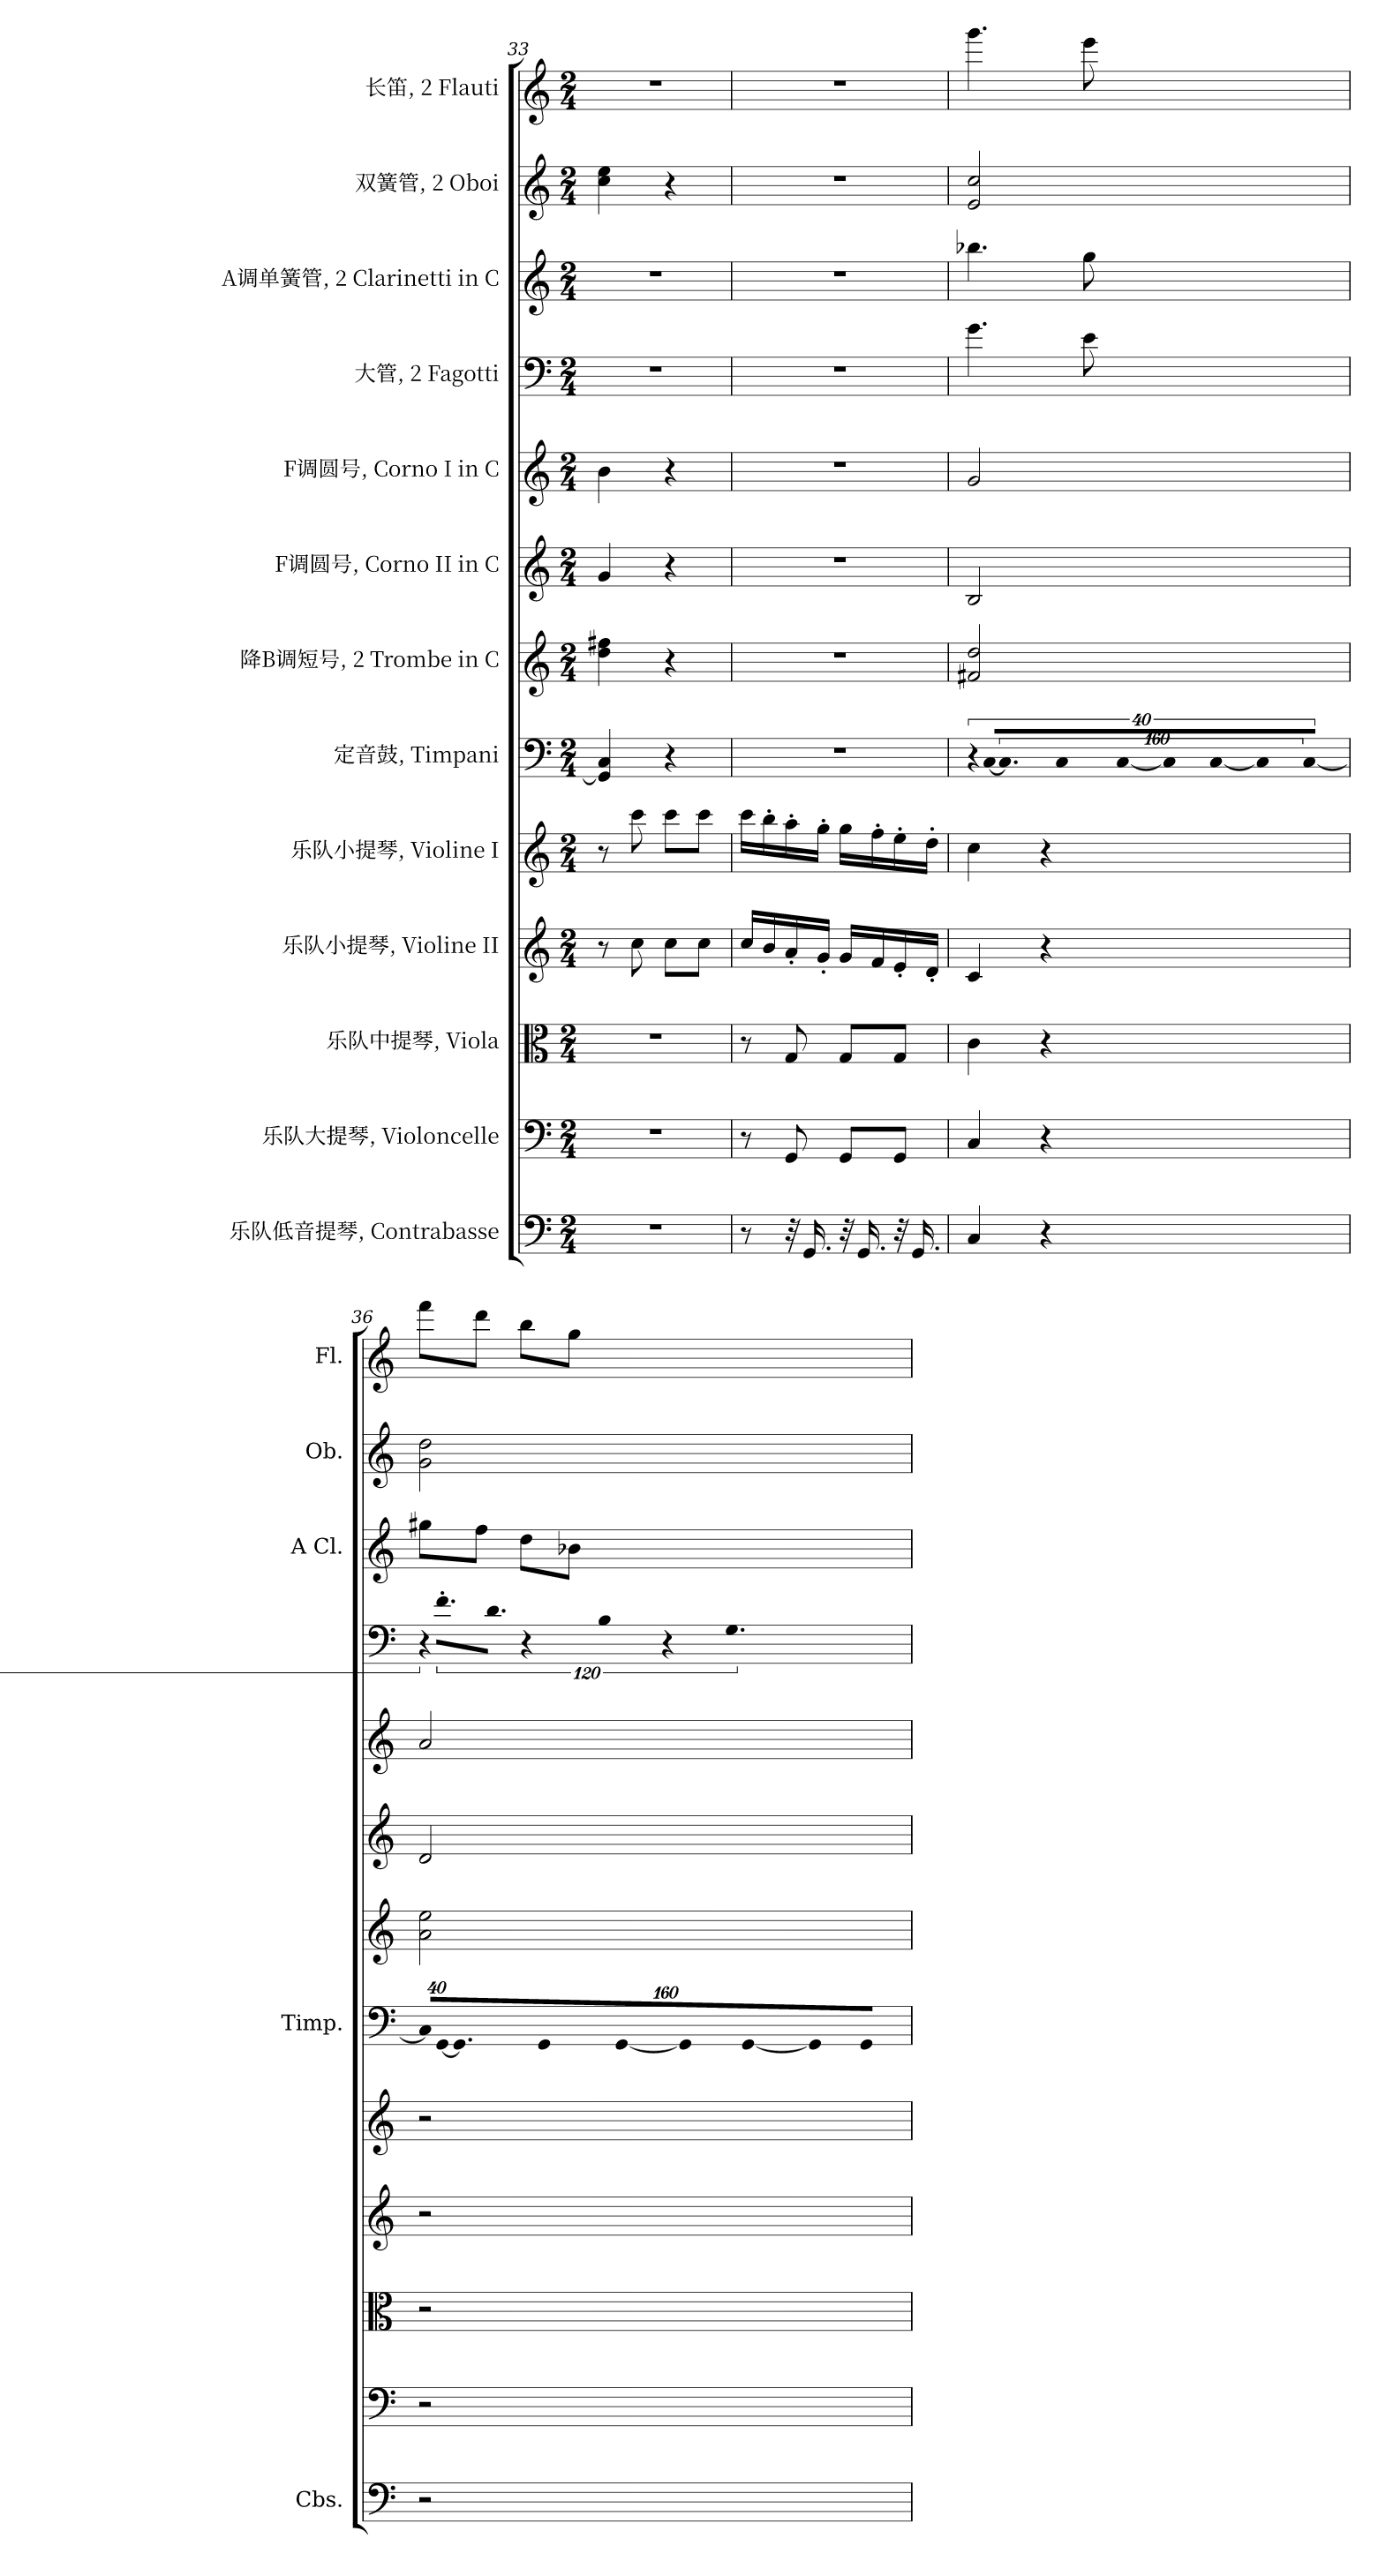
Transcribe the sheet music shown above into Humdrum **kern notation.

**kern	**kern	**kern	**kern	**kern	**kern	**kern	**kern	**kern	**kern	**kern	**kern	**kern
*part13	*part12	*part11	*part10	*part9	*part8	*part7	*part6	*part5	*part4	*part3	*part2	*part1
*staff13	*staff12	*staff11	*staff10	*staff9	*staff8	*staff7	*staff6	*staff5	*staff4	*staff3	*staff2	*staff1
*I"乐队低音提琴, Contrabasse	*I"乐队大提琴, Violoncelle	*I"乐队中提琴, Viola	*I"乐队小提琴, Violine II	*I"乐队小提琴, Violine I	*I"定音鼓, Timpani	*I"降B调短号, 2 Trombe in C	*I"F调圆号, Corno II in C	*I"F调圆号, Corno I in C	*I"大管, 2 Fagotti	*I"A调单簧管, 2 Clarinetti in C	*I"双簧管, 2 Oboi	*I"长笛, 2 Flauti
*I'Cbs.	*	*	*	*	*I'Timp.	*	*	*	*	*I'A Cl.	*I'Ob.	*I'Fl.
*clefF4	*clefF4	*clefC3	*clefG2	*clefG2	*clefF4	*clefG2	*clefG2	*clefG2	*clefF4	*clefG2	*clefG2	*clefG2
*ITrd7c12	*	*	*	*	*	*ITrd1c2	*ITrd4c7	*ITrd4c7	*	*ITrd2c3	*	*
*k[]	*k[]	*k[]	*k[]	*k[]	*k[]	*k[b-e-]	*k[b-]	*k[b-]	*k[]	*k[f#c#g#]	*k[]	*k[]
*M2/4	*M2/4	*M2/4	*M2/4	*M2/4	*M2/4	*M2/4	*M2/4	*M2/4	*M2/4	*M2/4	*M2/4	*M2/4
*MM145	*MM145	*MM145	*MM145	*MM145	*MM145	*MM145	*MM145	*MM145	*MM145	*MM145	*MM145	*MM145
=33	=33	=33	=33	=33	=33	=33	=33	=33	=33	=33	=33	=33
2r	2r	2r	8r	8r	4GG/] 4C/	4cc\ 4een\	4c/	4e\	2r	2r	4cc\ 4ee\	2r
.	.	.	8cc\	8ccc\	.	.	.	.	.	.	.	.
.	.	.	8cc\L	8ccc\L	4r	4r	4r	4r	.	.	4r	.
.	.	.	8cc\J	8ccc\J	.	.	.	.	.	.	.	.
=34	=34	=34	=34	=34	=34	=34	=34	=34	=34	=34	=34	=34
*	*	*	*	*	*	*	*	*	*	*	*	*MM145
8r	8r	8r	16cc/LL	16ccc\LL	2r	2r	2r	2r	2r	2r	2r	2r
.	.	.	16b/	16bb'\	.	.	.	.	.	.	.	.
32r	8GG/	8G/	16a'/	16aa'\	.	.	.	.	.	.	.	.
16.GGG/	.	.	.	.	.	.	.	.	.	.	.	.
.	.	.	16g'/JJ	16gg'\JJ	.	.	.	.	.	.	.	.
32r	8GG/L	8G/L	16g/LL	16gg\LL	.	.	.	.	.	.	.	.
16.GGG/	.	.	.	.	.	.	.	.	.	.	.	.
.	.	.	16f/	16ff'\	.	.	.	.	.	.	.	.
32r	8GG/J	8G/J	16e'/	16ee'\	.	.	.	.	.	.	.	.
16.GGG/	.	.	.	.	.	.	.	.	.	.	.	.
.	.	.	16d'/JJ	16dd'\JJ	.	.	.	.	.	.	.	.
=35	=35	=35	=35	=35	=35	=35	=35	=35	=35	=35	=35	=35
*	*	*	*	*	*	*	*	*	*	*	*	*MM145
!	!	!	!	!	!LO:N:vis=32	!	!	!	!	!	!	!
4CC/	4C/	4c\	4c/	4cc\	640%23r	2en/ 2cc/	2E/	2c/	4.g\	4.ggn\	2e/ 2cc/	4.ggg\
!	!	!	!	!	!LO:N:vis=32	!	!	!	!	!	!	!
.	.	.	.	.	[640%23C/KKL	.	.	.	.	.	.	.
!	!	!	!	!	!LO:N:vis=4.	!	!	!	!	!	!	!
.	.	.	.	.	640%137C/]	.	.	.	.	.	.	.
4r	4r	4r	4r	4r	.	.	.	.	.	.	.	.
!	!	!	!	!	!LO:N:vis=32	!	!	!	!	!	!	!
.	.	.	.	.	640%23C/LL	.	.	.	.	.	.	.
!	!	!	!	!	!LO:N:vis=32	!	!	!	!	!	!	!
.	.	.	.	.	[640%23C/	.	.	.	.	.	.	.
!	!	!	!	!	!LO:N:vis=32	!	!	!	!	!	!	!
.	.	.	.	.	640%23C/]	.	.	.	.	.	.	.
.	.	.	.	.	.	.	.	.	8e\	8ee\	.	8eee\
!	!	!	!	!	!LO:N:vis=32	!	!	!	!	!	!	!
.	.	.	.	.	[640%23C/	.	.	.	.	.	.	.
!	!	!	!	!	!LO:N:vis=32	!	!	!	!	!	!	!
.	.	.	.	.	640%23C/]	.	.	.	.	.	.	.
!	!	!	!	!	!LO:N:vis=32	!	!	!	!	!	!	!
.	.	.	.	.	[640%23C/JJJ	.	.	.	.	.	.	.
640ryy	640ryy	640ryy	640ryy	640ryy	.	640ryy	640ryy	640ryy	640ryy	640ryy	640ryy	640ryy
!!LO:PB:g=z
=36	=36	=36	=36	=36	=36	=36	=36	=36	=36	=36	=36	=36
*	*	*	*	*	*Xbrackettup	*	*	*	*	*	*	*
*	*	*	*	*	*	*	*	*	*	*	*	*MM145
!	!	!	!	!	!LO:N:vis=32	!	!	!	!LO:N:vis=32	!	!	!
2r	2r	2r	2r	2r	640%23C/LLL]	2g\ 2dd\	2G/	2d/	640%23r	8ee#X\L	2g\ 2dd\	8fff\L
!	!	!	!	!	!LO:N:vis=32	!	!	!	!LO:N:vis=16.	!	!	!
.	.	.	.	.	[640%23GG/JJ	.	.	.	960%103f'\LL	.	.	.
!	!	!	!	!	!LO:N:vis=4.	!	!	!	!	!	!	!
.	.	.	.	.	640%137GG/]	.	.	.	.	.	.	.
.	.	.	.	.	.	.	.	.	.	8dd\J	.	8ddd\J
!	!	!	!	!	!	!	!	!	!LO:N:vis=16.	!	!	!
.	.	.	.	.	.	.	.	.	960%103d\JJ	.	.	.
*	*	*	*	*	*	*	*	*	*	*	*	*MM157
.	.	.	.	.	.	.	.	.	.	8b\L	.	8bb\L
!	!	!	!	!	!	!	!	!	!LO:N:vis=32	!	!	!
.	.	.	.	.	.	.	.	.	640%23r	.	.	.
!	!	!	!	!	!LO:N:vis=32	!	!	!	!	!	!	!
.	.	.	.	.	640%23GG/LL	.	.	.	.	.	.	.
!	!	!	!	!	!	!	!	!	!LO:N:vis=16	!	!	!
.	.	.	.	.	.	.	.	.	1920%137B\	.	.	.
!	!	!	!	!	!LO:N:vis=32	!	!	!	!	!	!	!
.	.	.	.	.	[640%23GG/	.	.	.	.	.	.	.
!	!	!	!	!	!LO:N:vis=32	!	!	!	!LO:N:vis=32	!	!	!
.	.	.	.	.	640%23GG/]	.	.	.	640%23r	.	.	.
.	.	.	.	.	.	.	.	.	.	8gn\J	.	8gg\J
!	!	!	!	!	!LO:N:vis=32	!	!	!	!LO:N:vis=16.	!	!	!
.	.	.	.	.	[640%23GG/	.	.	.	960%103G\	.	.	.
!	!	!	!	!	!LO:N:vis=32	!	!	!	!	!	!	!
.	.	.	.	.	640%23GG/]	.	.	.	.	.	.	.
!	!	!	!	!	!LO:N:vis=32	!	!	!	!	!	!	!
.	.	.	.	.	[640%23GG/JJJ	.	.	.	.	.	.	.
640ryy	640ryy	640ryy	640ryy	640ryy	.	640ryy	640ryy	640ryy	.	640ryy	640ryy	640ryy
.	.	.	.	.	.	.	.	.	1920ryy	.	.	.
=	=	=	=	=	=	=	=	=	=	=	=	=
*-	*-	*-	*-	*-	*-	*-	*-	*-	*-	*-	*-	*-
